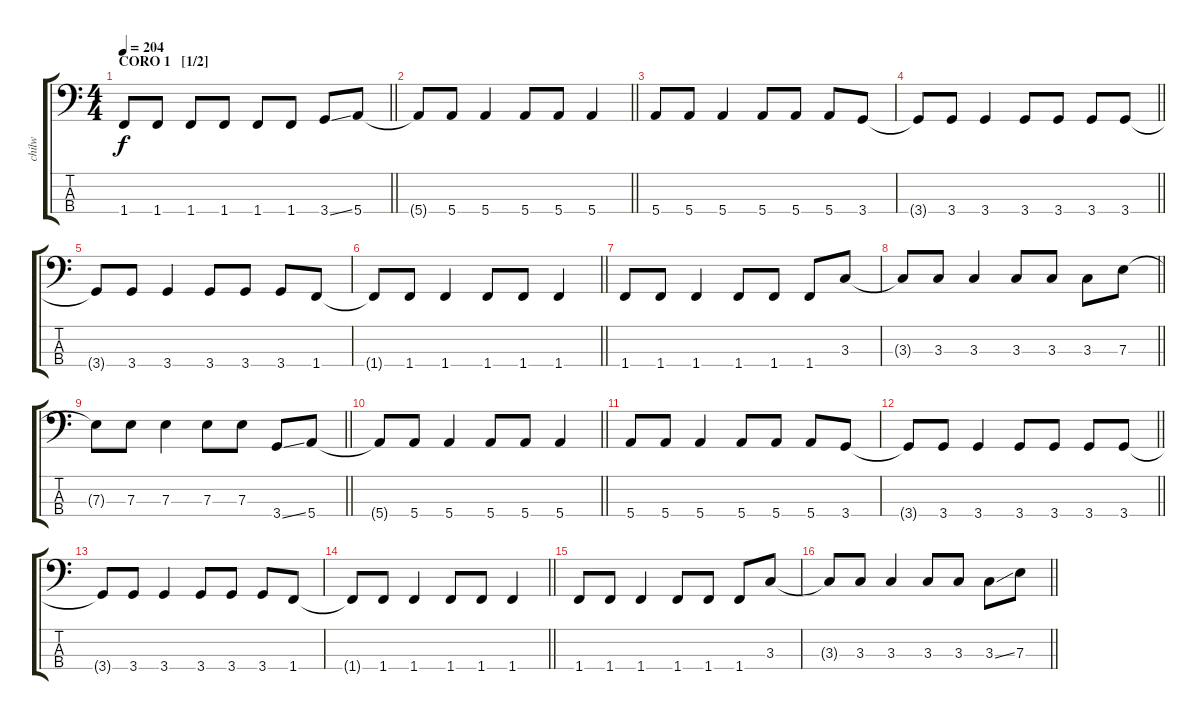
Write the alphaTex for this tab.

\track ("chilw" "chilw") {instrument electricbassfinger}
\staff {score tabs}
\tuning (G2 D2 A1 E1) {hide}
\ts (4 4)
\section ("" "CORO 1   [1/2]")
\tempo 204
\clef f4
\barLineRight lightlight
\ks c
1.4{t}.8{dy f} 1.4.8 1.4.8 1.4.8 1.4.8 1.4.8 3.4{ss}.8 5.4.8 |
\barLineRight lightlight
5.4{t}.8 5.4.8 5.4.4 5.4.8 5.4.8 5.4.4 |
5.4.8 5.4.8 5.4.4 5.4.8 5.4.8 5.4.8 3.4.8 |
\barLineRight lightlight
3.4{t}.8 3.4.8 3.4.4 3.4.8 3.4.8 3.4.8 3.4.8 |
3.4{t}.8 3.4.8 3.4.4 3.4.8 3.4.8 3.4.8 1.4.8 |
\barLineRight lightlight
1.4{t}.8 1.4.8 1.4.4 1.4.8 1.4.8 1.4.4 |
1.4.8 1.4.8 1.4.4 1.4.8 1.4.8 1.4.8 3.3.8 |
\barLineRight lightlight
3.3{t}.8 3.3.8 3.3.4 3.3.8 3.3.8 3.3.8 7.3.8 |
\section ("" "")
\barLineRight lightlight
7.3{t}.8 7.3.8 7.3.4 7.3.8 7.3.8 3.4{ss}.8 5.4.8 |
\barLineRight lightlight
5.4{t}.8 5.4.8 5.4.4 5.4.8 5.4.8 5.4.4 |
5.4.8 5.4.8 5.4.4 5.4.8 5.4.8 5.4.8 3.4.8 |
\barLineRight lightlight
3.4{t}.8 3.4.8 3.4.4 3.4.8 3.4.8 3.4.8 3.4.8 |
3.4{t}.8 3.4.8 3.4.4 3.4.8 3.4.8 3.4.8 1.4.8 |
\barLineRight lightlight
1.4{t}.8 1.4.8 1.4.4 1.4.8 1.4.8 1.4.4 |
1.4.8 1.4.8 1.4.4 1.4.8 1.4.8 1.4.8 3.3.8 |
\barLineRight lightlight
3.3{t}.8 3.3.8 3.3.4 3.3.8 3.3.8 3.3{ss}.8 7.3.8
